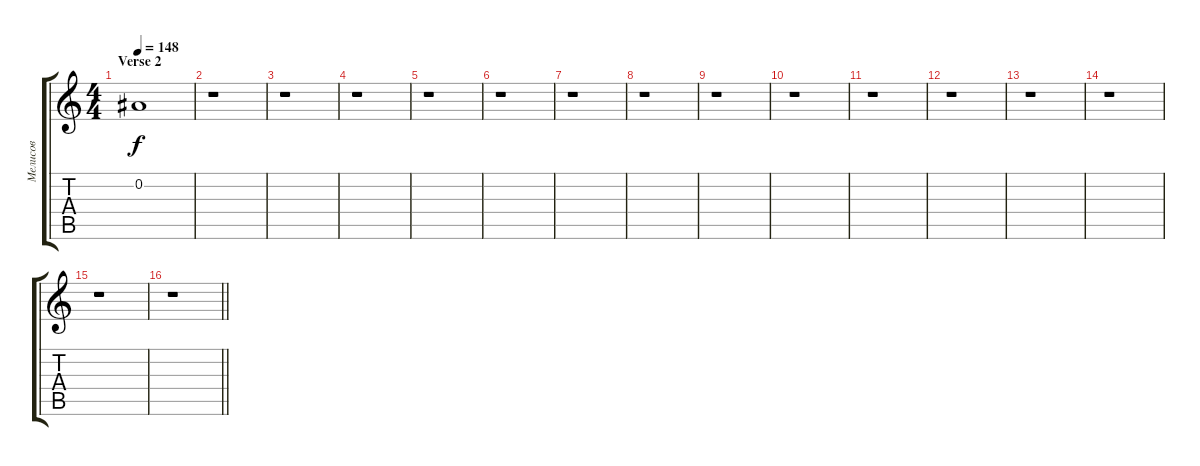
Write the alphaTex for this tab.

\track ("Мелисов" "Мелисов") {instrument acousticguitarsteel}
\staff {score tabs}
\tuning (Eb4 Bb3 Gb3 Db3 Ab2 Eb2) {hide}
\ts (4 4)
\section ("" "Verse 2")
\tempo 148
\clef g2
\ks c
0.2.1{dy f} |
r.1 |
r.1 |
r.1 |
r.1 |
r.1 |
r.1 |
r.1 |
r.1 |
r.1 |
r.1 |
r.1 |
r.1 |
r.1 |
r.1 |
\barLineRight lightlight
r.1
